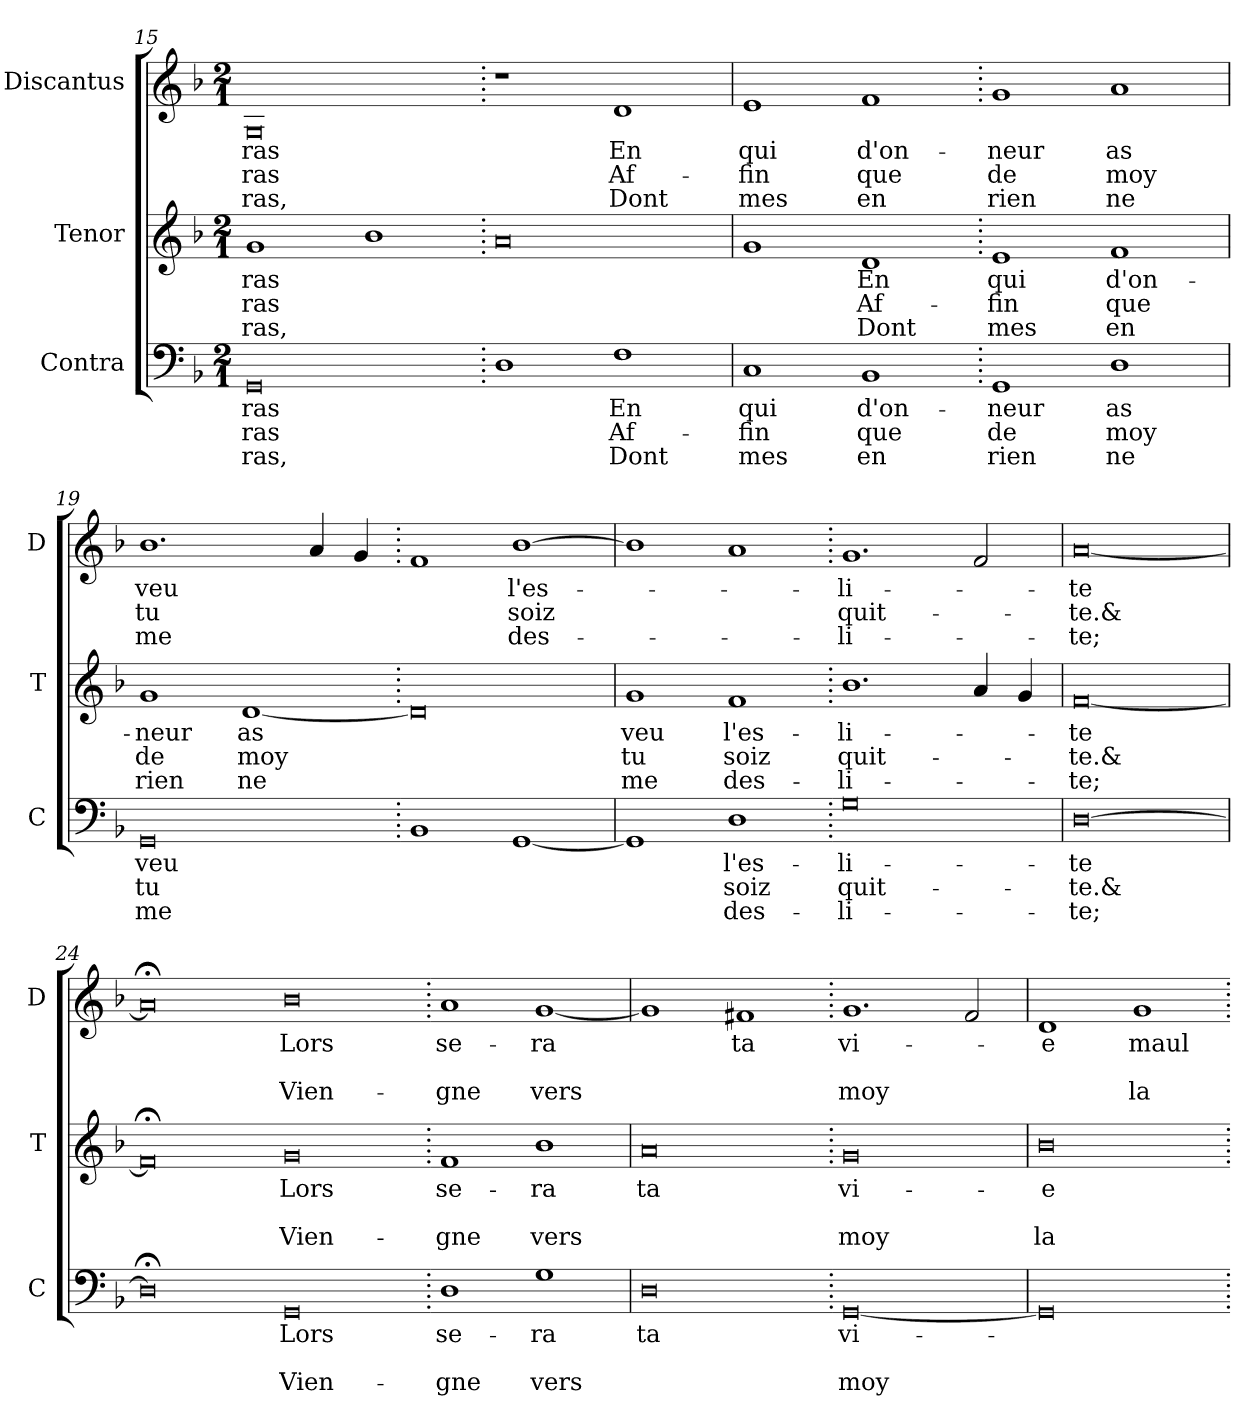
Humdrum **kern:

**kern	**text	**text	**text	**kern	**text	**text	**text	**kern	**text	**text	**text
*part3	*part3	*part3	*part3	*part2	*part2	*part2	*part2	*part1	*part1	*part1	*part1
*staff3	*staff3	*staff3	*staff3	*staff2	*staff2	*staff2	*staff2	*staff1	*staff1	*staff1	*staff1
*I"Contra	*	*	*	*I"Tenor	*	*	*	*I"Discantus	*	*	*
*I'C	*	*	*	*I'T	*	*	*	*I'D	*	*	*
*clefF4	*	*	*	*clefG2	*	*	*	*clefG2	*	*	*
*k[b-]	*	*	*	*k[b-]	*	*	*	*k[b-]	*	*	*
*M2/1	*	*	*	*M2/1	*	*	*	*M2/1	*	*	*
=15	=15	=15	=15	=15	=15	=15	=15	=15	=15	=15	=15
0GG	-ras	-ras	-ras,	1g	-ras	-ras	-ras,	0G	-ras	-ras	-ras,
.	.	.	.	1b-	.	.	.	.	.	.	.
=16.	=16.	=16.	=16.	=16.	=16.	=16.	=16.	=16.	=16.	=16.	=16.
1D	.	.	.	0a	.	.	.	1r	.	.	.
1F	En	Af-	Dont	.	.	.	.	1d	En	Af-	Dont
=17	=17	=17	=17	=17	=17	=17	=17	=17	=17	=17	=17
1C	qui	-fin	mes	1g	.	.	.	1e	qui	-fin	mes
1BB-	d'on-	que	en	1d	En	Af-	Dont	1f	d'on-	que	en
=18.	=18.	=18.	=18.	=18.	=18.	=18.	=18.	=18.	=18.	=18.	=18.
1GG	-neur	de	rien	1e	qui	-fin	mes	1g	-neur	de	rien
1D	as	moy	ne	1f	d'on-	que	en	1a	as	moy	ne
=19	=19	=19	=19	=19	=19	=19	=19	=19	=19	=19	=19
0GG	veu	tu	me	1g	-neur	de	rien	1.b-	veu	tu	me
.	.	.	.	[1d	as	moy	ne	.	.	.	.
.	.	.	.	.	.	.	.	4a/	.	.	.
.	.	.	.	.	.	.	.	4g/	.	.	.
=20.	=20.	=20.	=20.	=20.	=20.	=20.	=20.	=20.	=20.	=20.	=20.
1BB-	.	.	.	0d]	.	.	.	1f	.	.	.
[1GG	.	.	.	.	.	.	.	[1b-	l'es-	soiz	des-
=21	=21	=21	=21	=21	=21	=21	=21	=21	=21	=21	=21
1GG]	.	.	.	1g	veu	tu	me	1b-]	.	.	.
1D	l'es-	soiz	des-	1f	l'es-	soiz	des-	1a	.	.	.
=22.	=22.	=22.	=22.	=22.	=22.	=22.	=22.	=22.	=22.	=22.	=22.
0G	-li-	quit-	-li-	1.b-	-li-	quit-	-li-	1.g	-li-	quit-	-li-
.	.	.	.	4a/	.	.	.	2f/	.	.	.
.	.	.	.	4g/	.	.	.	.	.	.	.
=23	=23	=23	=23	=23	=23	=23	=23	=23	=23	=23	=23
[0D	-te	-te.&	-te;	[0f	-te	-te.&	-te;	[0a	-te	-te.&	-te;
=24	=24	=24	=24	=24	=24	=24	=24	=24	=24	=24	=24
0D;<]	.	.	.	0f;<]	.	.	.	0a;<]	.	.	.
0GG	Lors	.	Vien-	0g	Lors	.	Vien-	0b-	Lors	.	Vien-
=25.	=25.	=25.	=25.	=25.	=25.	=25.	=25.	=25.	=25.	=25.	=25.
1D	se-	.	-gne	1f	se-	.	-gne	1a	se-	.	-gne
1G	-ra	.	vers	1b-	-ra	.	vers	[1g	-ra	.	vers
=26	=26	=26	=26	=26	=26	=26	=26	=26	=26	=26	=26
0D	ta	.	.	0a	ta	.	.	1g]	.	.	.
.	.	.	.	.	.	.	.	1f#X	ta	.	.
=27.	=27.	=27.	=27.	=27.	=27.	=27.	=27.	=27.	=27.	=27.	=27.
[0GG	vi-	.	moy	0g	vi-	.	moy	1.g	vi-	.	moy
.	.	.	.	.	.	.	.	2f/	.	.	.
=28	=28	=28	=28	=28	=28	=28	=28	=28	=28	=28	=28
0GG]	.	.	.	0b-	-e	.	la	1d	-e	.	.
.	.	.	.	.	.	.	.	1g	maul-	.	la
=.	=.	=.	=.	=.	=.	=.	=.	=.	=.	=.	=.
*-	*-	*-	*-	*-	*-	*-	*-	*-	*-	*-	*-
